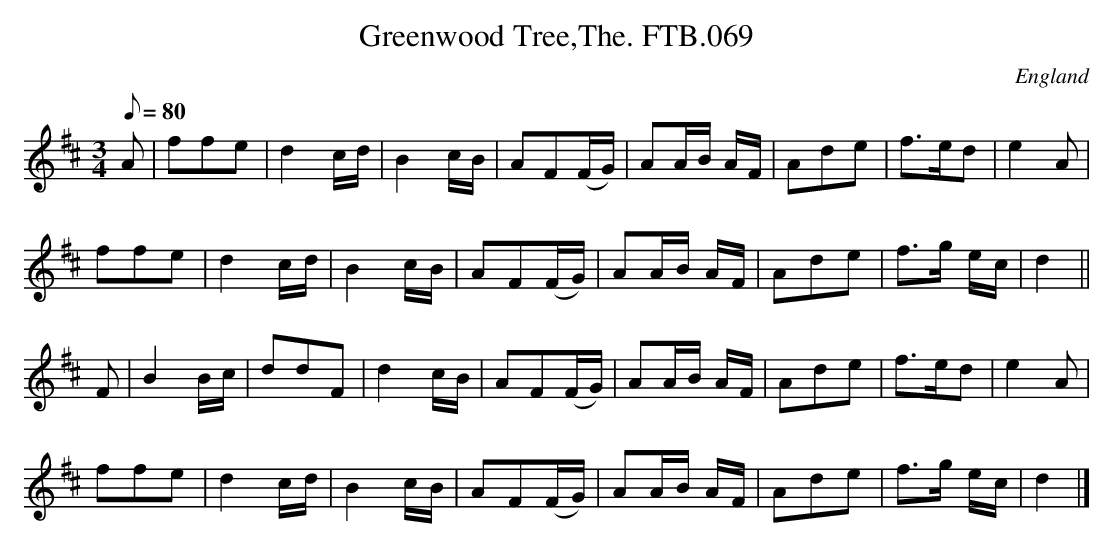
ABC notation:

X:1
T:Greenwood Tree,The. FTB.069
M:3/4
Q:80
O:England
K:D
A|ffe|d2c/d/|B2c/B/|AF(F/G/)|AA/B/ A/F/|Ade|f>ed|e2A|
ffe|d2c/d/|B2c/B/|AF(F/G/)|AA/B/ A/F/|Ade|f>g e/c/|d2||
F|B2B/c/|ddF|d2c/B/|AF(F/G/)|AA/B/ A/F/|Ade|f>ed|e2A|
ffe|d2c/d/|B2c/B/|AF(F/G/)|AA/B/ A/F/|Ade|f>g e/c/|d2|]
